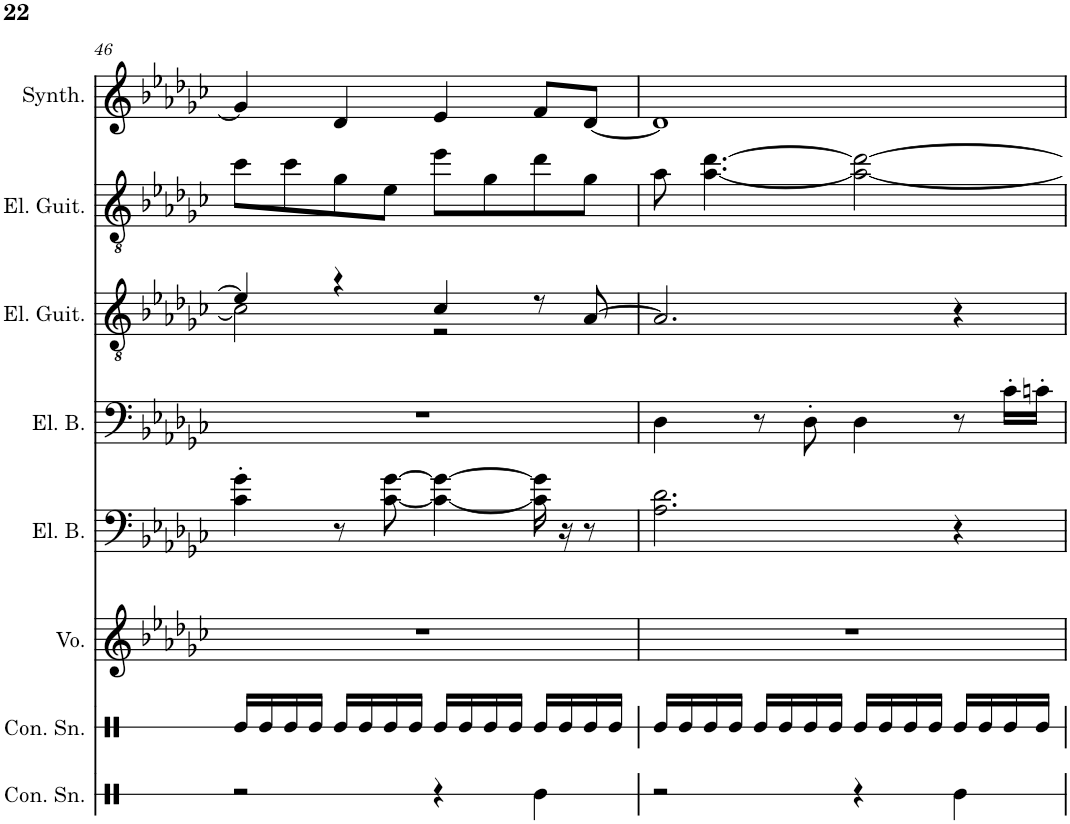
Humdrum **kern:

**kern	**kern	**kern	**kern	**kern	**kern	**kern	**kern
*part8	*part7	*part6	*part5	*part4	*part3	*part2	*part1
*staff8	*staff7	*staff6	*staff5	*staff4	*staff3	*staff2	*staff1
*I"Concert Snare Drum	*I"Concert Snare Drum	*I"Voice	*I"Electric Bass	*I"Electric Bass	*I"Electric Guitar	*I"Electric Guitar	*I"Saw Synthesizer
*I'Con. Sn.	*I'Con. Sn.	*I'Vo.	*I'El. B.	*I'El. B.	*I'El. Guit.	*I'El. Guit.	*I'Synth.
!!LO:PB:g=z
*clefX	*clefX	*clefG2	*clefF4	*clefF4	*clefGv2	*clefGv2	*clefG2
*	*	*	*Trd7c12	*Trd7c12	*	*	*
*k[]	*k[]	*k[b-e-a-d-g-c-]	*k[b-e-a-d-g-c-]	*k[b-e-a-d-g-c-]	*k[b-e-a-d-g-c-]	*k[b-e-a-d-g-c-]	*k[b-e-a-d-g-c-]
*M4/4	*M4/4	*M4/4	*M4/4	*M4/4	*M4/4	*M4/4	*M4/4
=46	=46	=46	=46	=46	=46	=46	=46
*	*	*	*	*	*^	*	*
2r	16Re/LL	1r	4c-\' 4g-\'	1r	4e-/]	2c-\]	8cc-\L	4g-/]
.	16Re/	.	.	.	.	.	.	.
.	16Re/	.	.	.	.	.	8cc-\	.
.	16Re/JJ	.	.	.	.	.	.	.
.	16Re/LL	.	8r	.	4r	.	8g-\	4d-/
.	16Re/	.	.	.	.	.	.	.
.	16Re/	.	[8c-\ [8g-\	.	.	.	8e-\J	.
.	16Re/JJ	.	.	.	.	.	.	.
4r	16Re/LL	.	4c-\_ 4g-\_	.	4c-/	2r	8ee-\L	4e-/
.	16Re/	.	.	.	.	.	.	.
.	16Re/	.	.	.	.	.	8g-\	.
.	16Re/JJ	.	.	.	.	.	.	.
4Re\	16Re/LL	.	16c-\] 16g-\]	.	8r	.	8dd-\	8f/L
.	16Re/	.	16r	.	.	.	.	.
.	16Re/	.	8r	.	[8A-/	.	8g-\J	[8d-/J
.	16Re/JJ	.	.	.	.	.	.	.
*	*	*	*	*	*v	*v	*	*
=47	=47	=47	=47	=47	=47	=47	=47
2r	16Re/LL	1r	2.A-\ 2.d-\	4D-\	2.A-/]	8a-\	1d-]
.	16Re/	.	.	.	.	.	.
.	16Re/	.	.	.	.	[4.a-\ [4.dd-\	.
.	16Re/JJ	.	.	.	.	.	.
.	16Re/LL	.	.	8r	.	.	.
.	16Re/	.	.	.	.	.	.
.	16Re/	.	.	8D-'\	.	.	.
.	16Re/JJ	.	.	.	.	.	.
4r	16Re/LL	.	.	4D-\	.	2a-\_ 2dd-\_	.
.	16Re/	.	.	.	.	.	.
.	16Re/	.	.	.	.	.	.
.	16Re/JJ	.	.	.	.	.	.
4Re\	16Re/LL	.	4r	8r	4r	.	.
.	16Re/	.	.	.	.	.	.
.	16Re/	.	.	16c-'\LL	.	.	.
.	16Re/JJ	.	.	16cn'\JJ	.	.	.
=	=	=	=	=	=	=	=
*-	*-	*-	*-	*-	*-	*-	*-
